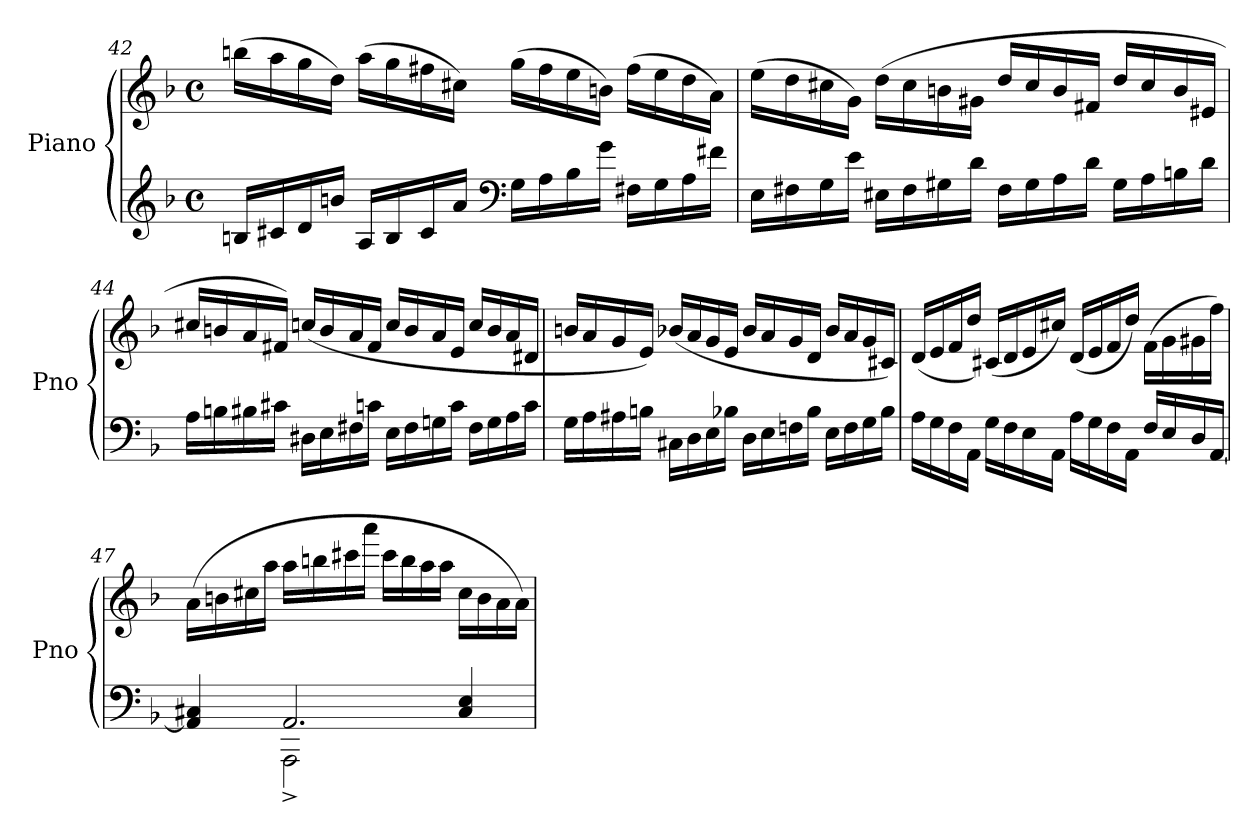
**kern	**kern	**dynam
*part1	*part1	*part1
*staff2	*staff1	*staff1/2
*I"Piano	*	*
*I'Pno	*	*
*clefG2	*clefG2	*
*k[b-]	*k[b-]	*
*M4/4	*M4/4	*
*met(c)	*met(c)	*
=42	=42	=42
16Bn/LL	(16bbn\LL	.
16c#X/	16aa\	.
16d/	16gg\	.
16bn/JJ	16dd\JJ)	.
16A/LL	(16aa\LL	.
16B/	16gg\	.
16c#/	16ff#X\	.
16a/JJ	16cc#X\JJ)	.
*clefF4	*	*
16G\LL	(16gg\LL	.
16A\	16ff#\	.
16B\	16ee\	.
16g\JJ	16bn\JJ)	.
16F#X\LL	(16ff#\LL	.
16G\	16ee\	.
16A\	16dd\	.
16f#X\JJ	16a\JJ)	.
!!LO:LB:g=z
=43	=43	=43
16E\LL	(16ee\LL	.
16F#X\	16dd\	.
16G\	16cc#X\	.
16e\JJ	16g\JJ)	.
16E#X\LL	(16dd\LL	.
16F#\	16cc#\	.
16G#X\	16bn\	.
16d\JJ	16g#X\JJ	.
16F#\LL	16dd/LL	.
16G#\	16cc#/	.
16A\	16b/	.
16d\JJ	16f#X/JJ	.
16G#\LL	16dd/LL	.
16A\	16cc#/	.
16Bn\	16b/	.
16d\JJ	16e#X/JJ	.
=44	=44	=44
16A\LL	16cc#X/LL	.
16Bn\	16bn/	.
16B#X\	16a/	.
16c#X\JJ	16f#X/JJ)	.
16D#X\LL	(>16ccn/LL	.
16E\	16b/	.
16F#X\	16a/	.
16cn\JJ	16f#/JJ	.
16E\LL	16cc/LL	.
16F#\	16b/	.
16Gn\	16a/	.
16c\JJ	16e/JJ	.
16F#\LL	16cc/LL	.
16G\	16b/	.
16A\	16a/	.
16c\JJ	16d#X/JJ	.
!!LO:LB:g=z
=45	=45	=45
16G\LL	16bn/LL	.
16A\	16a/	.
16A#X\	16g/	.
16Bn\JJ	16e/JJ)	.
16C#X\LL	(>16b-X/LL	.
16D\	16a/	.
16E\	16g/	.
16B-X\JJ	16e/JJ	.
16D\LL	16b-/LL	.
16E\	16a/	.
16Fn\	16g/	.
16B-\JJ	16d/JJ	.
16E\LL	16b-/LL	.
16F\	16a/	.
16G\	16g/	.
16B-\JJ	16c#X/JJ)	.
=46	=46	=46
16A\LL	(16d/LL	.
16G\	16e/	.
16F\	16f/	.
16AA\JJ	16dd/JJ)	.
16G\LL	(16c#X/LL	.
16F\	16d/	.
16E\	16e/	.
16AA\JJ	16cc#X/JJ)	.
!	!	!LO:DY:b
16A\LL	(16d/LL	other-dynamics
16G\	16e/	.
16F\	16f/	.
16AA\JJ	16dd/JJ)	.
16F/LL	(16f\LL	.
16E/	16g\	.
16D/	16g#X\	.
[16AA/JJ	16ff\JJ)	.
!!LO:LB:g=z
=47	=47	=47
*^	*	*
4AA/] 4C#X/	4ryy	(16a\LL	.
.	.	16bn\	.
.	.	16cc#X\	.
.	.	16aa\JJ	.
2.AA/	2AAA^\	16aa\LL	.
.	.	16bbn\	.
.	.	16ccc#X\	.
.	.	16aaa\JJ	.
.	.	16ccc#\LL	.
.	.	16bb\	.
.	.	16aa\	.
.	.	16aa\JJ	.
.	4C#/ 4E/	16cc#\LL	.
.	.	16b\	.
.	.	16a\	.
.	.	16a\JJ)	.
*v	*v	*	*
=	=	=
*-	*-	*-
